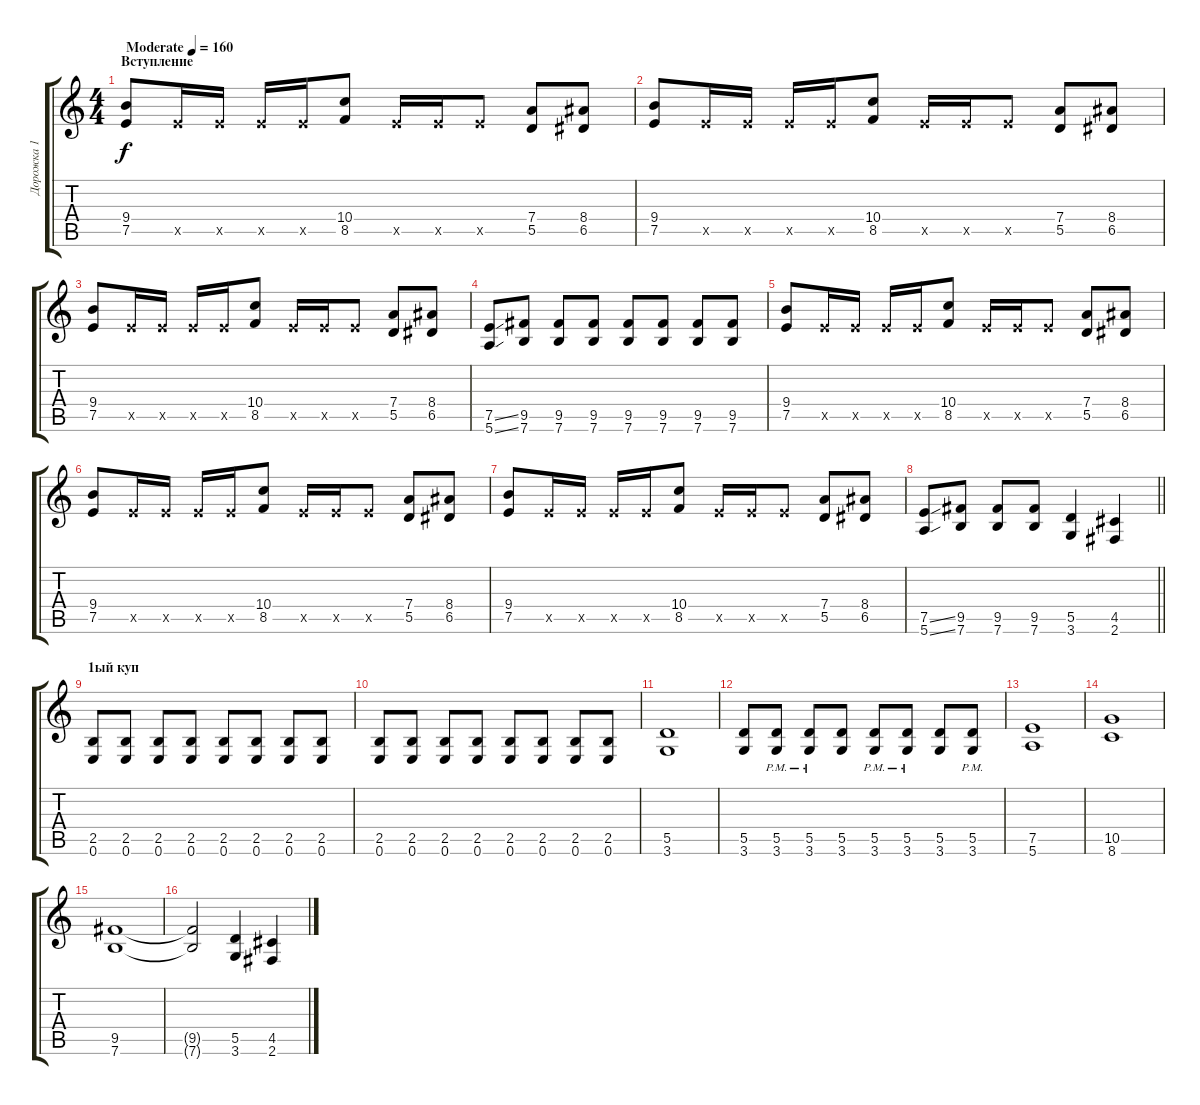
\track ("Дорожка 1" "Дорожка 1") {instrument distortionguitar}
\staff {score tabs}
\tuning (E4 B3 G3 D3 A2 E2) {hide}
\ts (4 4)
\section ("" "Вступление")
\tempo (160 "Moderate")
\clef g2
\ks c
(9.4 7.5).8{dy f instrument distortionguitar} 7.5{x}.16 7.5{x}.16 7.5{x}.16 7.5{x}.16 (10.4 8.5).8 7.5{x}.16 7.5{x}.16 7.5{x}.8 (7.4 5.5).8 (8.4 6.5).8 |
(9.4 7.5).8 7.5{x}.16 7.5{x}.16 7.5{x}.16 7.5{x}.16 (10.4 8.5).8 7.5{x}.16 7.5{x}.16 7.5{x}.8 (7.4 5.5).8 (8.4 6.5).8 |
(9.4 7.5).8 7.5{x}.16 7.5{x}.16 7.5{x}.16 7.5{x}.16 (10.4 8.5).8 7.5{x}.16 7.5{x}.16 7.5{x}.8 (7.4 5.5).8 (8.4 6.5).8 |
(7.5{ss} 5.6{ss}).8 (9.5 7.6).8 (9.5 7.6).8 (9.5 7.6).8 (9.5 7.6).8 (9.5 7.6).8 (9.5 7.6).8 (9.5 7.6).8 |
(9.4 7.5).8 7.5{x}.16 7.5{x}.16 7.5{x}.16 7.5{x}.16 (10.4 8.5).8 7.5{x}.16 7.5{x}.16 7.5{x}.8 (7.4 5.5).8 (8.4 6.5).8 |
(9.4 7.5).8 7.5{x}.16 7.5{x}.16 7.5{x}.16 7.5{x}.16 (10.4 8.5).8 7.5{x}.16 7.5{x}.16 7.5{x}.8 (7.4 5.5).8 (8.4 6.5).8 |
(9.4 7.5).8 7.5{x}.16 7.5{x}.16 7.5{x}.16 7.5{x}.16 (10.4 8.5).8 7.5{x}.16 7.5{x}.16 7.5{x}.8 (7.4 5.5).8 (8.4 6.5).8 |
\barLineRight lightlight
(7.5{ss} 5.6{ss}).8 (9.5 7.6).8 (9.5 7.6).8 (9.5 7.6).8 (5.5 3.6).4 (4.5 2.6).4 |
\section ("" "1ый куп")
(2.5 0.6).8 (2.5 0.6).8 (2.5 0.6).8 (2.5 0.6).8 (2.5 0.6).8 (2.5 0.6).8 (2.5 0.6).8 (2.5 0.6).8 |
(2.5 0.6).8 (2.5 0.6).8 (2.5 0.6).8 (2.5 0.6).8 (2.5 0.6).8 (2.5 0.6).8 (2.5 0.6).8 (2.5 0.6).8 |
(5.5 3.6).1 |
(5.5 3.6).8 (5.5{pm} 3.6{pm}).8 (5.5{pm} 3.6{pm}).8 (5.5 3.6).8 (5.5{pm} 3.6{pm}).8 (5.5{pm} 3.6{pm}).8 (5.5 3.6).8 (5.5 3.6{pm}).8 |
(7.5 5.6).1 |
(10.5 8.6).1 |
(9.5 7.6).1 |
(9.5{t} 7.6{t}).2 (5.5 3.6).4 (4.5 2.6).4
